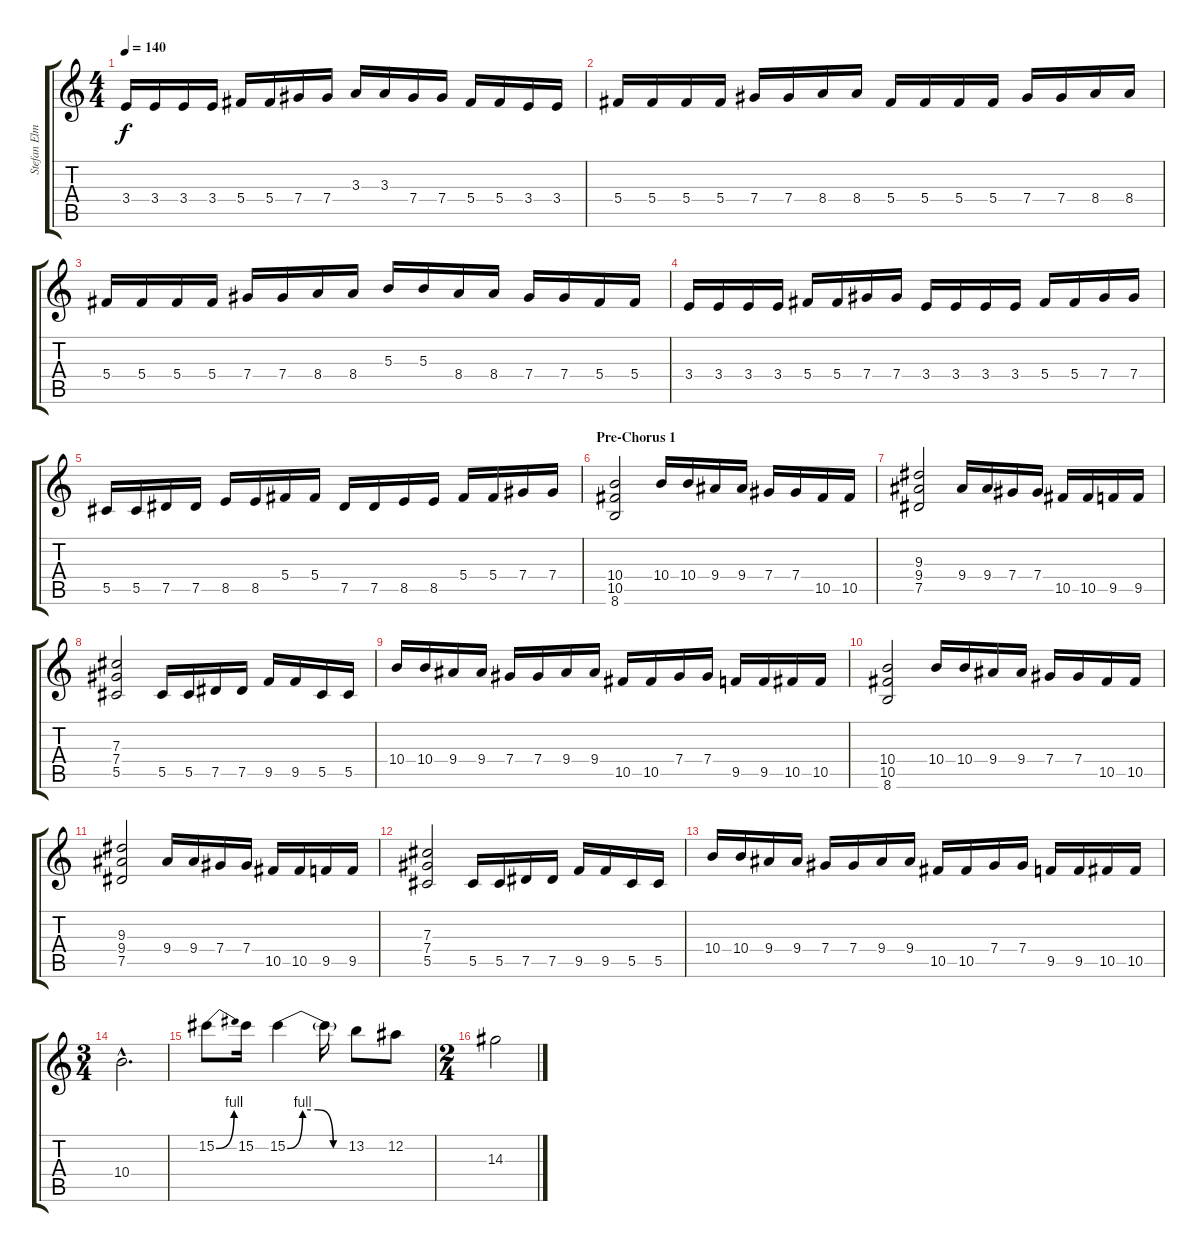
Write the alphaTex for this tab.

\track ("Stefan Elmgren :: Guitar 1" "Stefan Elm") {instrument overdrivenguitar}
\staff {score tabs}
\tuning (Eb4 Bb3 Gb3 Db3 Ab2 Eb2) {hide}
\ts (4 4)
\tempo 140
\clef g2
\ks c
3.4.16{dy f} 3.4.16 3.4.16 3.4.16 5.4.16 5.4.16 7.4.16 7.4.16 3.3.16 3.3.16 7.4.16 7.4.16 5.4.16 5.4.16 3.4.16 3.4.16 |
5.4.16 5.4.16 5.4.16 5.4.16 7.4.16 7.4.16 8.4.16 8.4.16 5.4.16 5.4.16 5.4.16 5.4.16 7.4.16 7.4.16 8.4.16 8.4.16 |
5.4.16 5.4.16 5.4.16 5.4.16 7.4.16 7.4.16 8.4.16 8.4.16 5.3.16 5.3.16 8.4.16 8.4.16 7.4.16 7.4.16 5.4.16 5.4.16 |
3.4.16 3.4.16 3.4.16 3.4.16 5.4.16 5.4.16 7.4.16 7.4.16 3.4.16 3.4.16 3.4.16 3.4.16 5.4.16 5.4.16 7.4.16 7.4.16 |
5.5.16 5.5.16 7.5.16 7.5.16 8.5.16 8.5.16 5.4.16 5.4.16 7.5.16 7.5.16 8.5.16 8.5.16 5.4.16 5.4.16 7.4.16 7.4.16 |
\section ("" "Pre-Chorus 1")
(10.4 10.5 8.6).2 10.4.16 10.4.16 9.4.16 9.4.16 7.4.16 7.4.16 10.5.16 10.5.16 |
(9.3 9.4 7.5).2 9.4.16 9.4.16 7.4.16 7.4.16 10.5.16 10.5.16 9.5.16 9.5.16 |
(7.3 7.4 5.5).2 5.5.16 5.5.16 7.5.16 7.5.16 9.5.16 9.5.16 5.5.16 5.5.16 |
10.4.16 10.4.16 9.4.16 9.4.16 7.4.16 7.4.16 9.4.16 9.4.16 10.5.16 10.5.16 7.4.16 7.4.16 9.5.16 9.5.16 10.5.16 10.5.16 |
(10.4 10.5 8.6).2 10.4.16 10.4.16 9.4.16 9.4.16 7.4.16 7.4.16 10.5.16 10.5.16 |
(9.3 9.4 7.5).2 9.4.16 9.4.16 7.4.16 7.4.16 10.5.16 10.5.16 9.5.16 9.5.16 |
(7.3 7.4 5.5).2 5.5.16 5.5.16 7.5.16 7.5.16 9.5.16 9.5.16 5.5.16 5.5.16 |
10.4.16 10.4.16 9.4.16 9.4.16 7.4.16 7.4.16 9.4.16 9.4.16 10.5.16 10.5.16 7.4.16 7.4.16 9.5.16 9.5.16 10.5.16 10.5.16 |
\ts (3 4)
10.4{hac}.2{d} |
15.2{be (bend 0 0 60 4)}.8 15.2.16 15.2{be (custom 0 0 15 4 30 4 45 0 60 0)}.4 15.2{t}.16 13.2.8 12.2.8 |
\ts (2 4)
14.3.2
